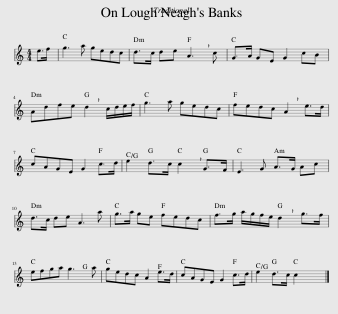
X:1
L:1/8
M:4/4
I:linebreak $
K:C
V:1 treble
V:1
 e>f x/ | g3 a gedc | d>c de !breath!A3 c | G>A GE G2 cB |$ Adfe !breath!d2 c/d/e/f/ | %5
 g3 a gedc | fedc !breath!A2 e>d |$ cAGE G2 c>d | e2 d>c !breath!c2 G>F | E3 G A>G Ac |$ %10
 d>c de A3 a | g>a ge fedc | f>g a/g/f/e/ !breath!d2 g>f |$ efga g3 a | gedc A2 e>d | %15
 cAGE G2 c>d | e2 d>c c2 x2 |] %17
